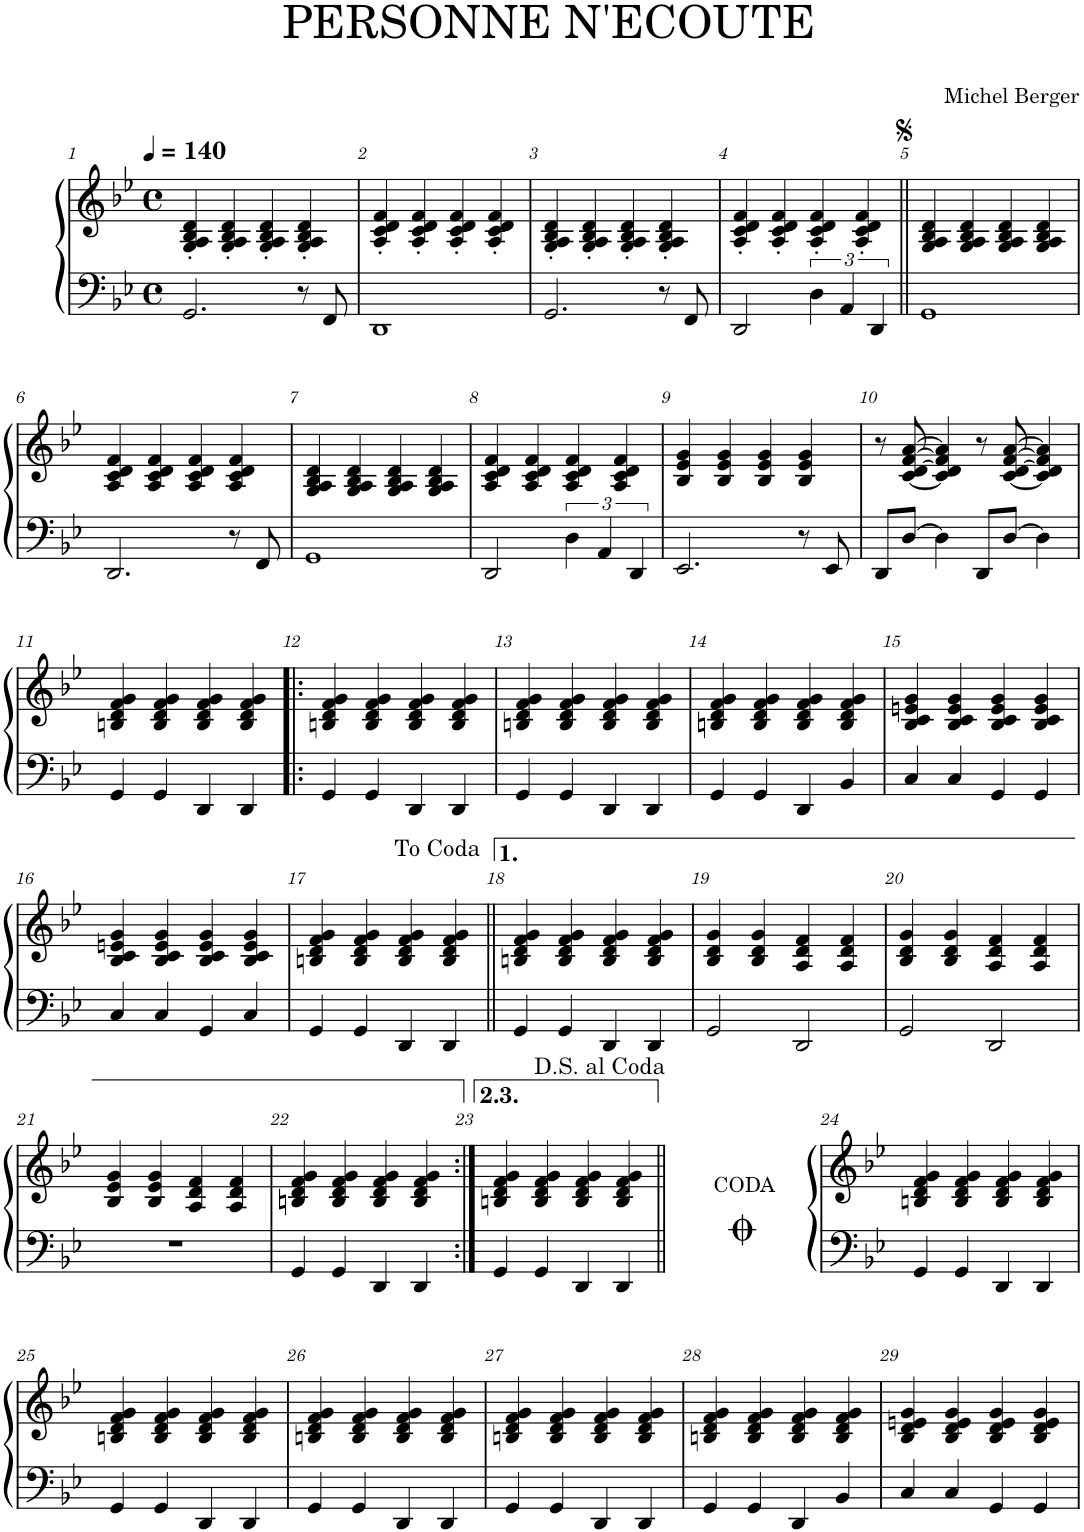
**kern	**kern
*part1	*part1
*staff2	*staff1
*I"Piano	*
*I'Pia.	*
*clefF4	*clefG2
*k[b-e-]	*k[b-e-]
*M4/4	*M4/4
*met(c)	*met(c)
*MM140	*MM140
=1	=1
2.GG/	4G/' 4A/' 4B-/' 4d/'
.	4G/' 4A/' 4B-/' 4d/'
.	4G/' 4A/' 4B-/' 4d/'
8r	4G/' 4A/' 4B-/' 4d/'
8FF/	.
=2	=2
1DD	4A/' 4c/' 4d/' 4f/'
.	4A/' 4c/' 4d/' 4f/'
.	4A/' 4c/' 4d/' 4f/'
.	4A/' 4c/' 4d/' 4f/'
=3	=3
2.GG/	4G/' 4A/' 4B-/' 4d/'
.	4G/' 4A/' 4B-/' 4d/'
.	4G/' 4A/' 4B-/' 4d/'
8r	4G/' 4A/' 4B-/' 4d/'
8FF/	.
=4	=4
2DD/	4A/' 4c/' 4d/' 4f/'
.	4A/' 4c/' 4d/' 4f/'
6D\	4A/' 4c/' 4d/' 4f/'
6AA/	.
.	4A/' 4c/' 4d/' 4f/'
6DD/	.
=5||	=5||
1GG	4G/ 4A/ 4B-/ 4d/
.	4G/ 4A/ 4B-/ 4d/
.	4G/ 4A/ 4B-/ 4d/
.	4G/ 4A/ 4B-/ 4d/
!!LO:LB:g=z
=6	=6
2.DD/	4A/ 4c/ 4d/ 4f/
.	4A/ 4c/ 4d/ 4f/
.	4A/ 4c/ 4d/ 4f/
8r	4A/ 4c/ 4d/ 4f/
8FF/	.
=7	=7
1GG	4G/ 4A/ 4B-/ 4d/
.	4G/ 4A/ 4B-/ 4d/
.	4G/ 4A/ 4B-/ 4d/
.	4G/ 4A/ 4B-/ 4d/
=8	=8
2DD/	4A/ 4c/ 4d/ 4f/
.	4A/ 4c/ 4d/ 4f/
6D\	4A/ 4c/ 4d/ 4f/
6AA/	.
.	4A/ 4c/ 4d/ 4f/
6DD/	.
=9	=9
2.EE-/	4B-/ 4e-/ 4g/
.	4B-/ 4e-/ 4g/
.	4B-/ 4e-/ 4g/
8r	4B-/ 4e-/ 4g/
8EE-/	.
=10	=10
8DD/L	8r
[8D/J	[8c/ [8d/ [8f/ [8a/
4D\]	4c/] 4d/] 4f/] 4a/]
8DD/L	8r
[8D/J	[8c/ [8d/ [8f/ [8a/
4D\]	4c/] 4d/] 4f/] 4a/]
!!LO:LB:g=z
=11	=11
4GG/	4Bn/ 4d/ 4f/ 4g/
4GG/	4B/ 4d/ 4f/ 4g/
4DD/	4B/ 4d/ 4f/ 4g/
4DD/	4B/ 4d/ 4f/ 4g/
=12!|:	=12!|:
4GG/	4Bn/ 4d/ 4f/ 4g/
4GG/	4B/ 4d/ 4f/ 4g/
4DD/	4B/ 4d/ 4f/ 4g/
4DD/	4B/ 4d/ 4f/ 4g/
=13	=13
4GG/	4Bn/ 4d/ 4f/ 4g/
4GG/	4B/ 4d/ 4f/ 4g/
4DD/	4B/ 4d/ 4f/ 4g/
4DD/	4B/ 4d/ 4f/ 4g/
=14	=14
4GG/	4Bn/ 4d/ 4f/ 4g/
4GG/	4B/ 4d/ 4f/ 4g/
4DD/	4B/ 4d/ 4f/ 4g/
4BB-/	4B/ 4d/ 4f/ 4g/
=15	=15
4C/	4B-/ 4c/ 4en/ 4g/
4C/	4B-/ 4c/ 4e/ 4g/
4GG/	4B-/ 4c/ 4e/ 4g/
4GG/	4B-/ 4c/ 4e/ 4g/
!!LO:LB:g=z
=16	=16
4C/	4B-/ 4c/ 4en/ 4g/
4C/	4B-/ 4c/ 4e/ 4g/
4GG/	4B-/ 4c/ 4e/ 4g/
4C/	4B-/ 4c/ 4e/ 4g/
=17	=17
4GG/	4Bn/ 4d/ 4f/ 4g/
4GG/	4B/ 4d/ 4f/ 4g/
4DD/	4B/ 4d/ 4f/ 4g/
4DD/	4B/ 4d/ 4f/ 4g/
=18||	=18||
4GG/	4Bn/ 4d/ 4f/ 4g/
4GG/	4B/ 4d/ 4f/ 4g/
4DD/	4B/ 4d/ 4f/ 4g/
4DD/	4B/ 4d/ 4f/ 4g/
=19	=19
2GG/	4B-/ 4d/ 4g/
.	4B-/ 4d/ 4g/
2DD/	4A/ 4d/ 4f/
.	4A/ 4d/ 4f/
=20	=20
2GG/	4B-/ 4d/ 4g/
.	4B-/ 4d/ 4g/
2DD/	4A/ 4d/ 4f/
.	4A/ 4d/ 4f/
!!LO:LB:g=z
=21	=21
1r	4B-/ 4e-/ 4g/
.	4B-/ 4e-/ 4g/
.	4A/ 4d/ 4f/
.	4A/ 4d/ 4f/
=22	=22
4GG/	4Bn/ 4d/ 4f/ 4g/
4GG/	4B/ 4d/ 4f/ 4g/
4DD/	4B/ 4d/ 4f/ 4g/
4DD/	4B/ 4d/ 4f/ 4g/
=23:|!	=23:|!
4GG/	4Bn/ 4d/ 4f/ 4g/
4GG/	4B/ 4d/ 4f/ 4g/
4DD/	4B/ 4d/ 4f/ 4g/
4DD/	4B/ 4d/ 4f/ 4g/
=24||	=24||
4GG/	4Bn/ 4d/ 4f/ 4g/
4GG/	4B/ 4d/ 4f/ 4g/
4DD/	4B/ 4d/ 4f/ 4g/
4DD/	4B/ 4d/ 4f/ 4g/
!!LO:LB:g=z
=25	=25
4GG/	4Bn/ 4d/ 4f/ 4g/
4GG/	4B/ 4d/ 4f/ 4g/
4DD/	4B/ 4d/ 4f/ 4g/
4DD/	4B/ 4d/ 4f/ 4g/
=26	=26
4GG/	4Bn/ 4d/ 4f/ 4g/
4GG/	4B/ 4d/ 4f/ 4g/
4DD/	4B/ 4d/ 4f/ 4g/
4DD/	4B/ 4d/ 4f/ 4g/
=27	=27
4GG/	4Bn/ 4d/ 4f/ 4g/
4GG/	4B/ 4d/ 4f/ 4g/
4DD/	4B/ 4d/ 4f/ 4g/
4DD/	4B/ 4d/ 4f/ 4g/
=28	=28
4GG/	4Bn/ 4d/ 4f/ 4g/
4GG/	4B/ 4d/ 4f/ 4g/
4DD/	4B/ 4d/ 4f/ 4g/
4BB-/	4B/ 4d/ 4f/ 4g/
=29	=29
4C/	4B-/ 4d/ 4en/ 4g/
4C/	4B-/ 4d/ 4e/ 4g/
4GG/	4B-/ 4d/ 4e/ 4g/
4GG/	4B-/ 4d/ 4e/ 4g/
=	=
*-	*-
